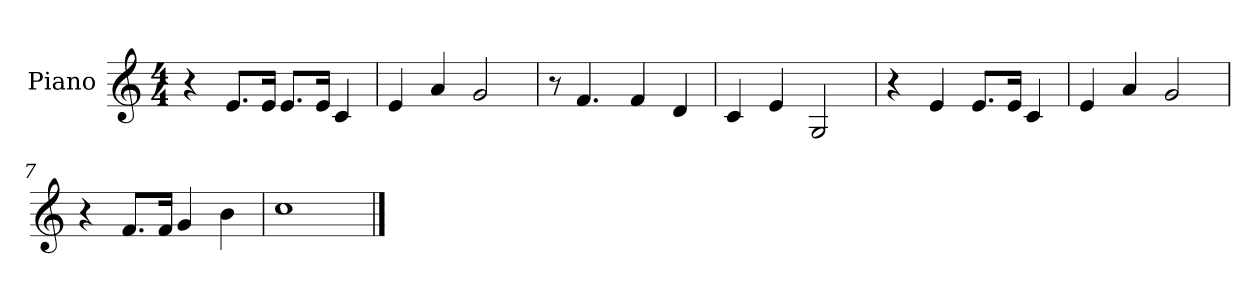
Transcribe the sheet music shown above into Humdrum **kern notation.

**kern
*part1
*staff1
*I"Piano
*I'Pno.
*clefG2
*k[]
*M4/4
=1
4r
8.e/L
16e/Jk
8.e/L
16e/Jk
4c/
=2
4e/
4a/
2g/
=3
8r
4.f/
4f/
4d/
=4
4c/
4e/
2G/
=5
4r
4e/
8.e/L
16e/Jk
4c/
=6
4e/
4a/
2g/
=7
4r
8.f/L
16f/Jk
4g/
4b\
=8
1cc
==
*-
